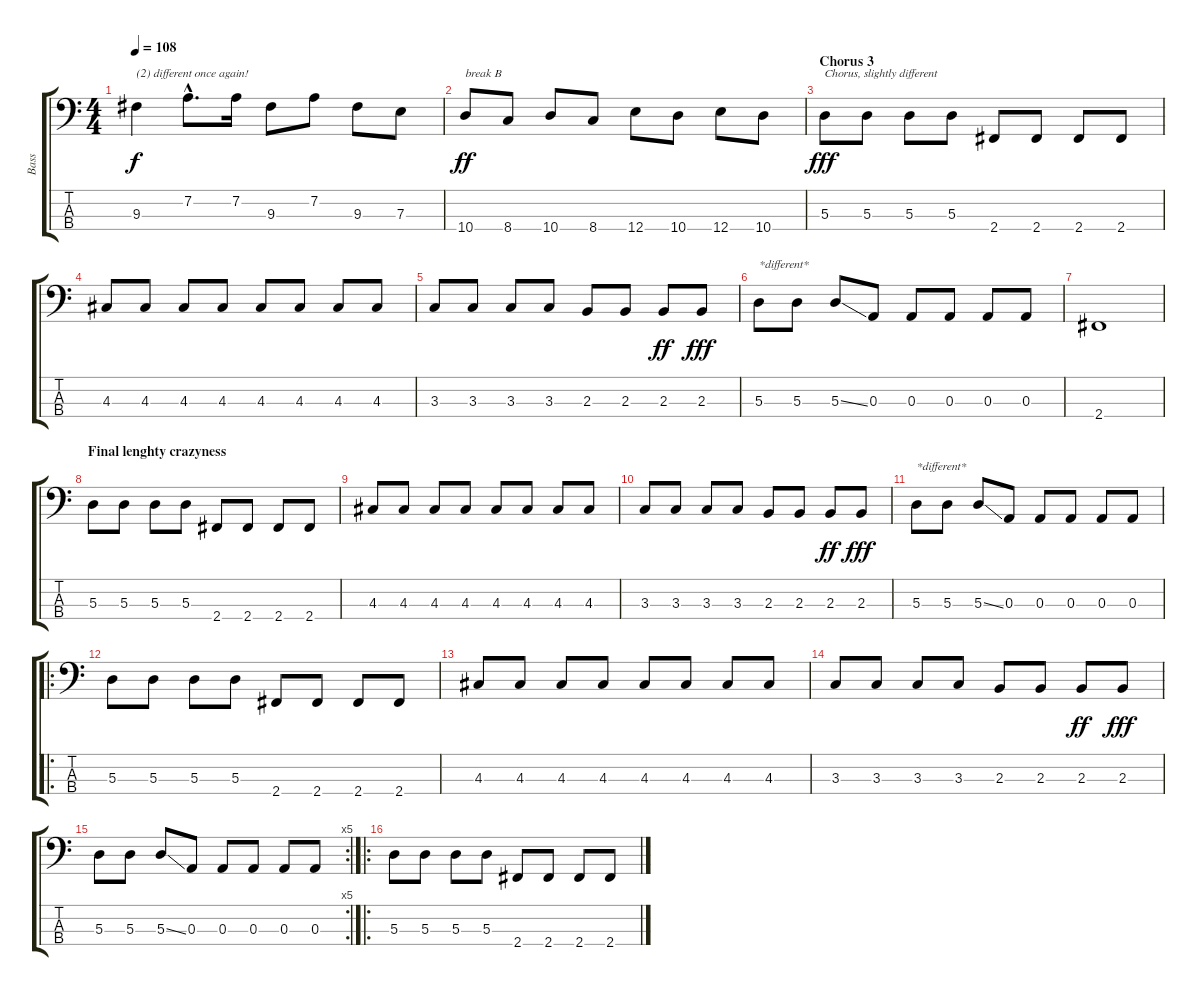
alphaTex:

\track ("Bass" "Bass") {instrument electricbasspick}
\staff {score tabs}
\tuning (G2 D2 A1 E1) {hide}
\ts (4 4)
\tempo 108
\clef f4
\ks c
9.3.4{txt "(2) different once again!" dy f} 7.2{hac}.8{d} 7.2.16 9.3.8 7.2.8 9.3.8 7.3.8 |
10.4.8{txt "break B" dy ff} 8.4.8 10.4.8 8.4.8 12.4.8 10.4.8 12.4.8 10.4.8 |
\section ("" "Chorus 3")
5.3.8{txt "Chorus, slightly different" dy fff} 5.3.8 5.3.8 5.3.8 2.4.8 2.4.8 2.4.8 2.4.8 |
4.3.8 4.3.8 4.3.8 4.3.8 4.3.8 4.3.8 4.3.8 4.3.8 |
3.3.8 3.3.8 3.3.8 3.3.8 2.3.8 2.3.8 2.3.8{dy ff} 2.3.8{dy fff} |
5.3.8{txt "*different*"} 5.3.8 5.3{ss}.8 0.3.8 0.3.8 0.3.8 0.3.8 0.3.8 |
2.4.1 |
\section ("" "Final lenghty crazyness")
5.3.8 5.3.8 5.3.8 5.3.8 2.4.8 2.4.8 2.4.8 2.4.8 |
4.3.8 4.3.8 4.3.8 4.3.8 4.3.8 4.3.8 4.3.8 4.3.8 |
3.3.8 3.3.8 3.3.8 3.3.8 2.3.8 2.3.8 2.3.8{dy ff} 2.3.8{dy fff} |
5.3.8{txt "*different*"} 5.3.8 5.3{ss}.8 0.3.8 0.3.8 0.3.8 0.3.8 0.3.8 |
\ro
5.3.8 5.3.8 5.3.8 5.3.8 2.4.8 2.4.8 2.4.8 2.4.8 |
4.3.8 4.3.8 4.3.8 4.3.8 4.3.8 4.3.8 4.3.8 4.3.8 |
3.3.8 3.3.8 3.3.8 3.3.8 2.3.8 2.3.8 2.3.8{dy ff} 2.3.8{dy fff} |
\rc 5
5.3.8 5.3.8 5.3{ss}.8 0.3.8 0.3.8 0.3.8 0.3.8 0.3.8 |
\ro
5.3.8 5.3.8 5.3.8 5.3.8 2.4.8 2.4.8 2.4.8 2.4.8
